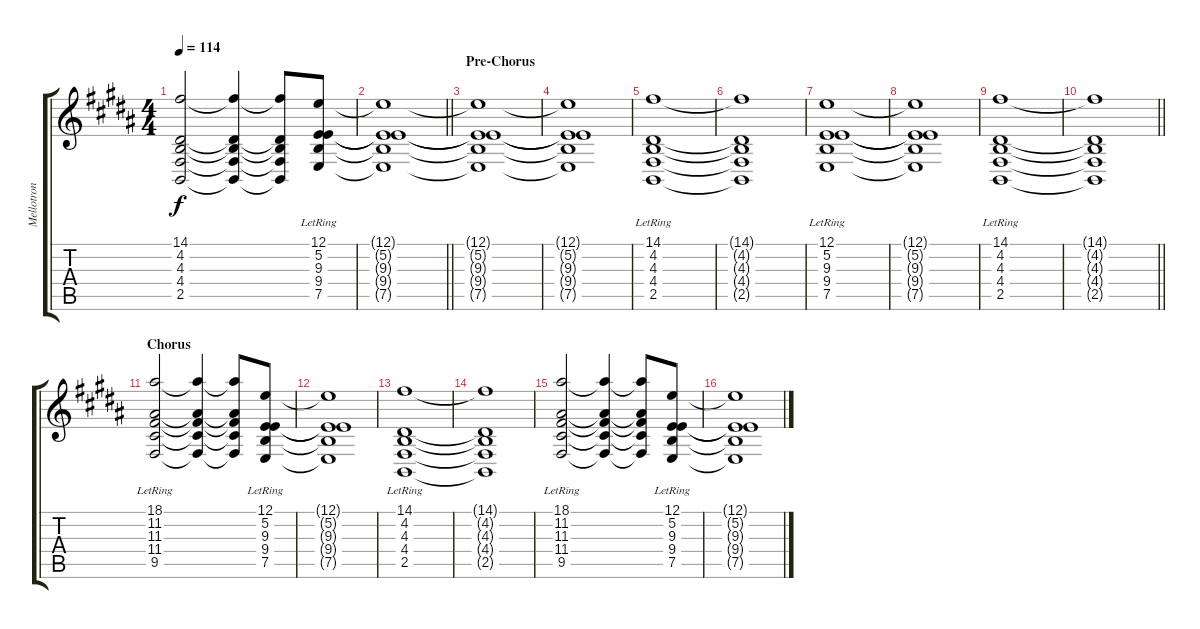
\track ("Mellotron" "Mellotron") {instrument lead6voice}
\staff {score tabs}
\tuning (E4 B3 G3 D3 A2 E2) {hide}
\ts (4 4)
\tempo 114
\clef g2
\ks b
(14.1{t} 4.2{t} 4.3{t} 4.4{t} 2.5{t}).2{dy f} (14.1{t} 4.2{t} 4.3{t} 4.4{t} 2.5{t}).4 (14.1{t} 4.2{t} 4.3{t} 4.4{t} 2.5{t}).8 (12.1 5.2 9.3 9.4{lr} 7.5).8 |
\barLineRight lightlight
(12.1{t} 5.2{t} 9.3{t} 9.4{t} 7.5{t}).1 |
\section ("" "Pre-Chorus")
(12.1{t} 5.2{t} 9.3{t} 9.4{t} 7.5{t}).1 |
(12.1{t} 5.2{t} 9.3{t} 9.4{t} 7.5{t}).1 |
(14.1{lr} 4.2 4.3 4.4 2.5).1 |
(14.1{t} 4.2{t} 4.3{t} 4.4{t} 2.5{t}).1 |
(12.1 5.2 9.3 9.4{lr} 7.5).1 |
(12.1{t} 5.2{t} 9.3{t} 9.4{t} 7.5{t}).1 |
(14.1{lr} 4.2 4.3 4.4 2.5).1 |
\barLineRight lightlight
(14.1{t} 4.2{t} 4.3{t} 4.4{t} 2.5{t}).1 |
\section ("" "Chorus")
(18.1 11.2 11.3 11.4{lr} 9.5).2 (18.1{t} 11.2{t} 11.3{t} 11.4{t} 9.5{t}).4 (18.1{t} 11.2{t} 11.3{t} 11.4{t} 9.5{t}).8 (12.1 5.2 9.3 9.4{lr} 7.5).8 |
(12.1{t} 5.2{t} 9.3{t} 9.4{t} 7.5{t}).1 |
(14.1{lr} 4.2 4.3 4.4 2.5).1 |
(14.1{t} 4.2{t} 4.3{t} 4.4{t} 2.5{t}).1 |
(18.1 11.2 11.3 11.4{lr} 9.5).2 (18.1{t} 11.2{t} 11.3{t} 11.4{t} 9.5{t}).4 (18.1{t} 11.2{t} 11.3{t} 11.4{t} 9.5{t}).8 (12.1 5.2 9.3 9.4{lr} 7.5).8 |
(12.1{t} 5.2{t} 9.3{t} 9.4{t} 7.5{t}).1
